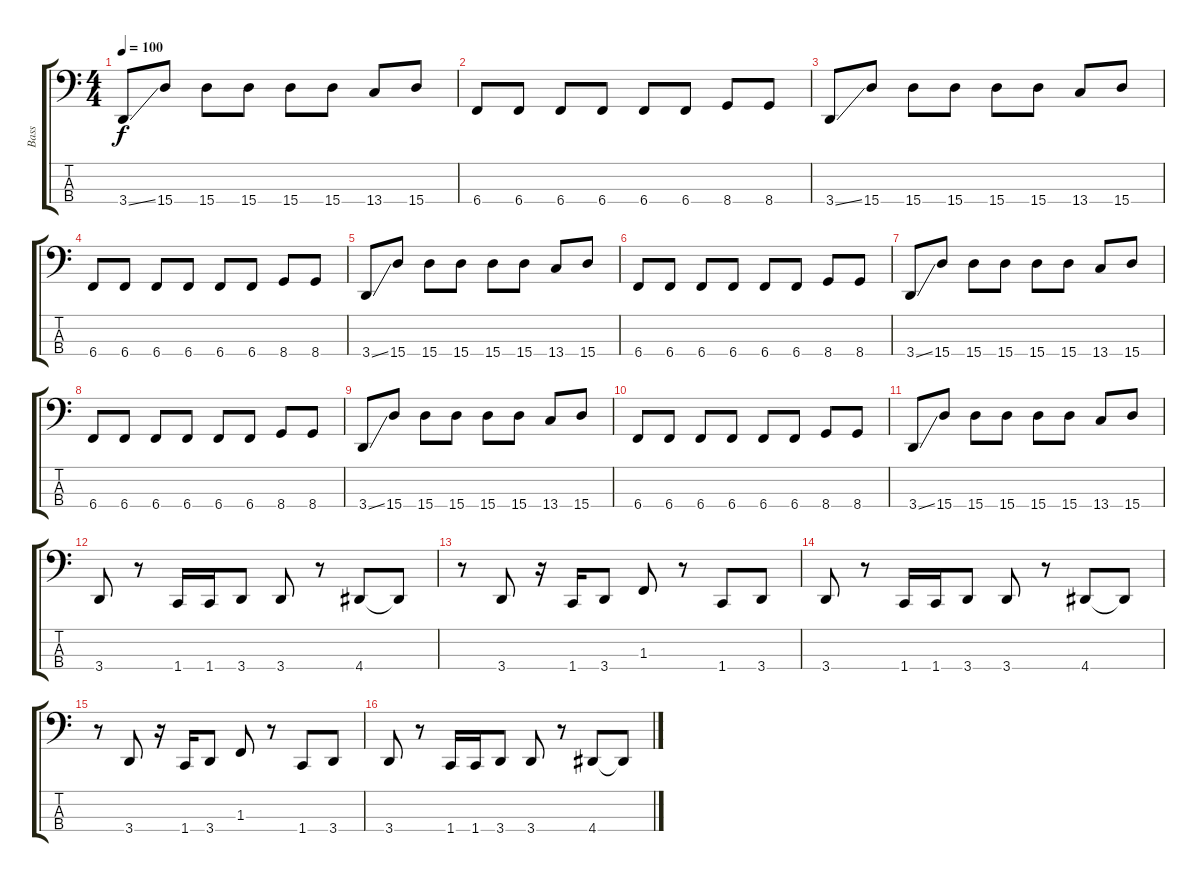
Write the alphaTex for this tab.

\track ("Bass" "Bass") {instrument synthbass2}
\staff {score tabs}
\tuning (D2 A1 E1 B0) {hide}
\ts (4 4)
\tempo 100
\clef f4
\ks c
3.4{ss}.8{dy f} 15.4.8 15.4.8 15.4.8 15.4.8 15.4.8 13.4.8 15.4.8 |
6.4.8 6.4.8 6.4.8 6.4.8 6.4.8 6.4.8 8.4.8 8.4.8 |
3.4{ss}.8 15.4.8 15.4.8 15.4.8 15.4.8 15.4.8 13.4.8 15.4.8 |
6.4.8 6.4.8 6.4.8 6.4.8 6.4.8 6.4.8 8.4.8 8.4.8 |
3.4{ss}.8 15.4.8 15.4.8 15.4.8 15.4.8 15.4.8 13.4.8 15.4.8 |
6.4.8 6.4.8 6.4.8 6.4.8 6.4.8 6.4.8 8.4.8 8.4.8 |
3.4{ss}.8 15.4.8 15.4.8 15.4.8 15.4.8 15.4.8 13.4.8 15.4.8 |
6.4.8 6.4.8 6.4.8 6.4.8 6.4.8 6.4.8 8.4.8 8.4.8 |
3.4{ss}.8 15.4.8 15.4.8 15.4.8 15.4.8 15.4.8 13.4.8 15.4.8 |
6.4.8 6.4.8 6.4.8 6.4.8 6.4.8 6.4.8 8.4.8 8.4.8 |
3.4{ss}.8 15.4.8 15.4.8 15.4.8 15.4.8 15.4.8 13.4.8 15.4.8 |
3.4.8 r.8 1.4.16 1.4.16 3.4.8 3.4.8 r.8 4.4.8 4.4{t}.8 |
r.8 3.4.8 r.16 1.4.16 3.4.8 1.3.8 r.8 1.4.8 3.4.8 |
3.4.8 r.8 1.4.16 1.4.16 3.4.8 3.4.8 r.8 4.4.8 4.4{t}.8 |
r.8 3.4.8 r.16 1.4.16 3.4.8 1.3.8 r.8 1.4.8 3.4.8 |
3.4.8 r.8 1.4.16 1.4.16 3.4.8 3.4.8 r.8 4.4.8 4.4{t}.8
